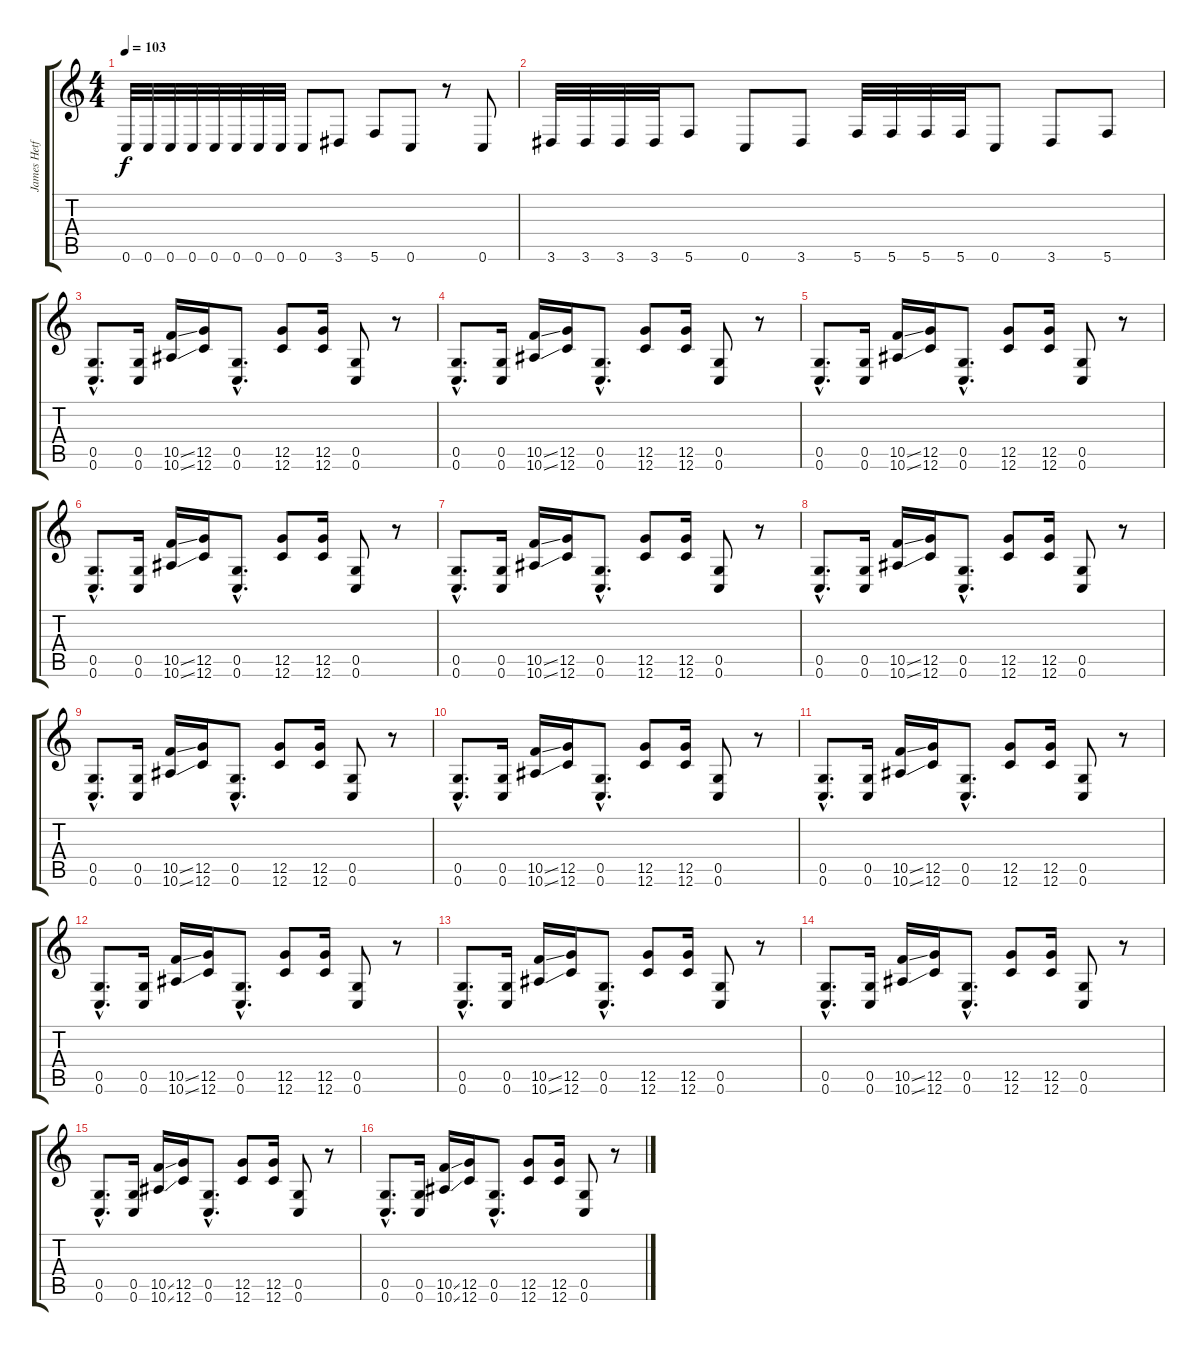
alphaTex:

\track ("James Hetfield" "James Hetf") {instrument distortionguitar}
\staff {score tabs}
\tuning (D4 A3 F3 D3 G2 C2) {hide}
\ts (4 4)
\tempo 103
\clef g2
\ks c
0.6.32{dy f} 0.6.32 0.6.32 0.6.32 0.6.32 0.6.32 0.6.32 0.6.32 0.6.8 3.6.8 5.6.8 0.6.8 r.8 0.6.8 |
3.6.32 3.6.32 3.6.32 3.6.32 5.6.8 0.6.8 3.6.8 5.6.32 5.6.32 5.6.32 5.6.32 0.6.8 3.6.8 5.6.8 |
(0.5{hac} 0.6{hac}).8{d} (0.5 0.6).16 (10.5{ss} 10.6{ss}).16 (12.5 12.6).16 (0.5{hac} 0.6{hac}).8{d} (12.5 12.6).8 (12.5 12.6).16 (0.5 0.6).8 r.8 |
(0.5{hac} 0.6{hac}).8{d} (0.5 0.6).16 (10.5{ss} 10.6{ss}).16 (12.5 12.6).16 (0.5{hac} 0.6{hac}).8{d} (12.5 12.6).8 (12.5 12.6).16 (0.5 0.6).8 r.8 |
(0.5{hac} 0.6{hac}).8{d} (0.5 0.6).16 (10.5{ss} 10.6{ss}).16 (12.5 12.6).16 (0.5{hac} 0.6{hac}).8{d} (12.5 12.6).8 (12.5 12.6).16 (0.5 0.6).8 r.8 |
(0.5{hac} 0.6{hac}).8{d} (0.5 0.6).16 (10.5{ss} 10.6{ss}).16 (12.5 12.6).16 (0.5{hac} 0.6{hac}).8{d} (12.5 12.6).8 (12.5 12.6).16 (0.5 0.6).8 r.8 |
(0.5{hac} 0.6{hac}).8{d} (0.5 0.6).16 (10.5{ss} 10.6{ss}).16 (12.5 12.6).16 (0.5{hac} 0.6{hac}).8{d} (12.5 12.6).8 (12.5 12.6).16 (0.5 0.6).8 r.8 |
(0.5{hac} 0.6{hac}).8{d} (0.5 0.6).16 (10.5{ss} 10.6{ss}).16 (12.5 12.6).16 (0.5{hac} 0.6{hac}).8{d} (12.5 12.6).8 (12.5 12.6).16 (0.5 0.6).8 r.8 |
(0.5{hac} 0.6{hac}).8{d} (0.5 0.6).16 (10.5{ss} 10.6{ss}).16 (12.5 12.6).16 (0.5{hac} 0.6{hac}).8{d} (12.5 12.6).8 (12.5 12.6).16 (0.5 0.6).8 r.8 |
(0.5{hac} 0.6{hac}).8{d} (0.5 0.6).16 (10.5{ss} 10.6{ss}).16 (12.5 12.6).16 (0.5{hac} 0.6{hac}).8{d} (12.5 12.6).8 (12.5 12.6).16 (0.5 0.6).8 r.8 |
(0.5{hac} 0.6{hac}).8{d} (0.5 0.6).16 (10.5{ss} 10.6{ss}).16 (12.5 12.6).16 (0.5{hac} 0.6{hac}).8{d} (12.5 12.6).8 (12.5 12.6).16 (0.5 0.6).8 r.8 |
(0.5{hac} 0.6{hac}).8{d} (0.5 0.6).16 (10.5{ss} 10.6{ss}).16 (12.5 12.6).16 (0.5{hac} 0.6{hac}).8{d} (12.5 12.6).8 (12.5 12.6).16 (0.5 0.6).8 r.8 |
(0.5{hac} 0.6{hac}).8{d} (0.5 0.6).16 (10.5{ss} 10.6{ss}).16 (12.5 12.6).16 (0.5{hac} 0.6{hac}).8{d} (12.5 12.6).8 (12.5 12.6).16 (0.5 0.6).8 r.8 |
(0.5{hac} 0.6{hac}).8{d} (0.5 0.6).16 (10.5{ss} 10.6{ss}).16 (12.5 12.6).16 (0.5{hac} 0.6{hac}).8{d} (12.5 12.6).8 (12.5 12.6).16 (0.5 0.6).8 r.8 |
(0.5{hac} 0.6{hac}).8{d} (0.5 0.6).16 (10.5{ss} 10.6{ss}).16 (12.5 12.6).16 (0.5{hac} 0.6{hac}).8{d} (12.5 12.6).8 (12.5 12.6).16 (0.5 0.6).8 r.8 |
(0.5{hac} 0.6{hac}).8{d} (0.5 0.6).16 (10.5{ss} 10.6{ss}).16 (12.5 12.6).16 (0.5{hac} 0.6{hac}).8{d} (12.5 12.6).8 (12.5 12.6).16 (0.5 0.6).8 r.8
